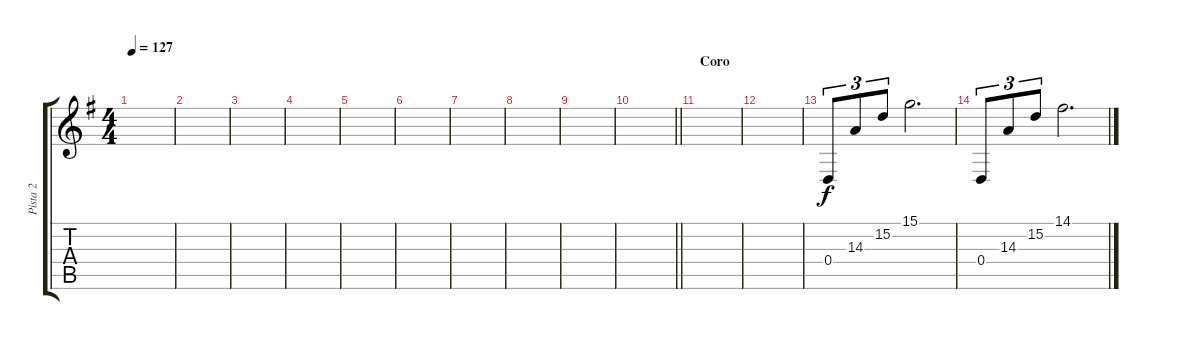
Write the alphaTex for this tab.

\track ("Pista 2" "Pista 2") {instrument fx7echoes}
\staff {score tabs}
\tuning (E4 B3 G3 D3 A2 E2) {hide}
\ts (4 4)
\tempo 127
\clef g2
\ks eminor
|
|
|
|
|
|
|
|
|
\barLineRight lightlight
|
\section ("" "Coro")
|
|
0.4.8{tu (3 2) volume 11} 14.3.8{tu (3 2)} 15.2.8{tu (3 2)} 15.1.2{d} |
0.4.8{tu (3 2)} 14.3.8{tu (3 2)} 15.2.8{tu (3 2)} 14.1.2{d}
